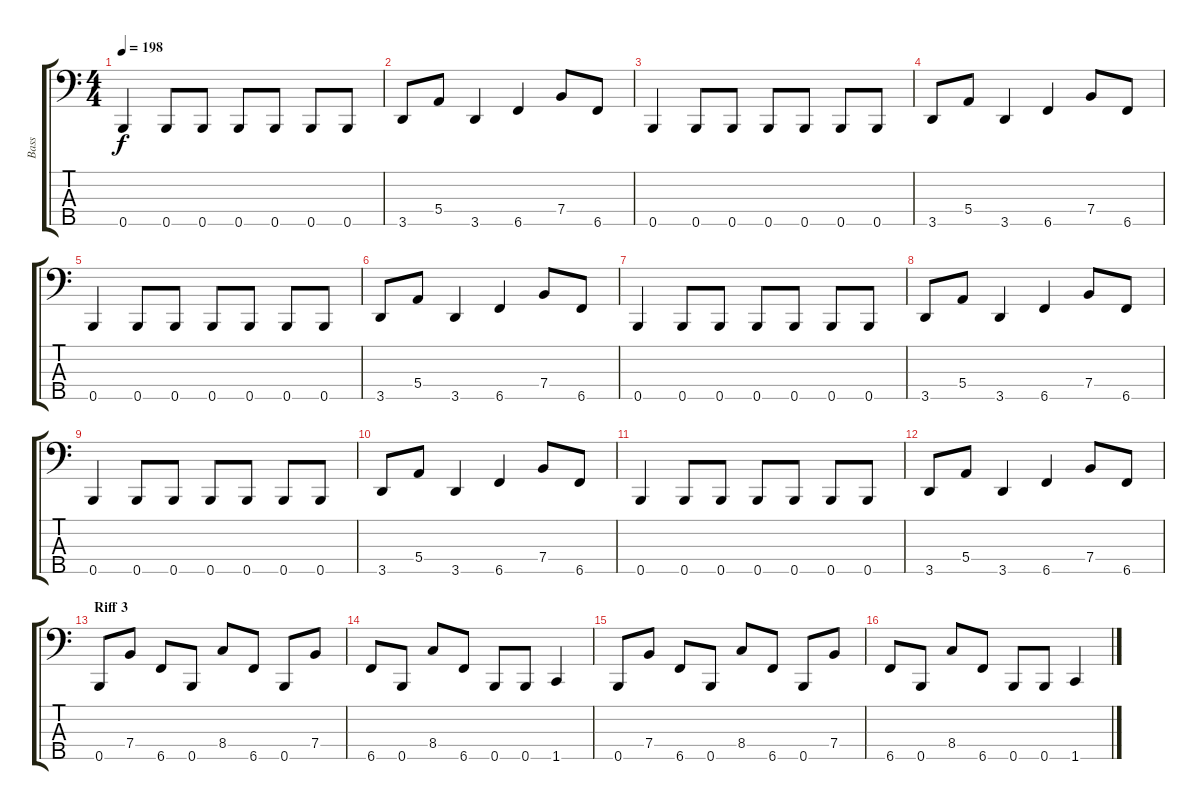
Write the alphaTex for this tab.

\track ("Bass" "Bass") {instrument electricbassfinger}
\staff {score tabs}
\tuning (G2 D2 A1 E1 B0) {hide}
\ts (4 4)
\tempo 198
\clef f4
\ks c
0.5.4{dy f} 0.5.8 0.5.8 0.5.8 0.5.8 0.5.8 0.5.8 |
3.5.8 5.4.8 3.5.4 6.5.4 7.4.8 6.5.8 |
0.5.4 0.5.8 0.5.8 0.5.8 0.5.8 0.5.8 0.5.8 |
3.5.8 5.4.8 3.5.4 6.5.4 7.4.8 6.5.8 |
0.5.4 0.5.8 0.5.8 0.5.8 0.5.8 0.5.8 0.5.8 |
3.5.8 5.4.8 3.5.4 6.5.4 7.4.8 6.5.8 |
0.5.4 0.5.8 0.5.8 0.5.8 0.5.8 0.5.8 0.5.8 |
3.5.8 5.4.8 3.5.4 6.5.4 7.4.8 6.5.8 |
0.5.4 0.5.8 0.5.8 0.5.8 0.5.8 0.5.8 0.5.8 |
3.5.8 5.4.8 3.5.4 6.5.4 7.4.8 6.5.8 |
0.5.4 0.5.8 0.5.8 0.5.8 0.5.8 0.5.8 0.5.8 |
3.5.8 5.4.8 3.5.4 6.5.4 7.4.8 6.5.8 |
\section ("" "Riff 3")
0.5.8 7.4.8 6.5.8 0.5.8 8.4.8 6.5.8 0.5.8 7.4.8 |
6.5.8 0.5.8 8.4.8 6.5.8 0.5.8 0.5.8 1.5.4 |
0.5.8 7.4.8 6.5.8 0.5.8 8.4.8 6.5.8 0.5.8 7.4.8 |
6.5.8 0.5.8 8.4.8 6.5.8 0.5.8 0.5.8 1.5.4
